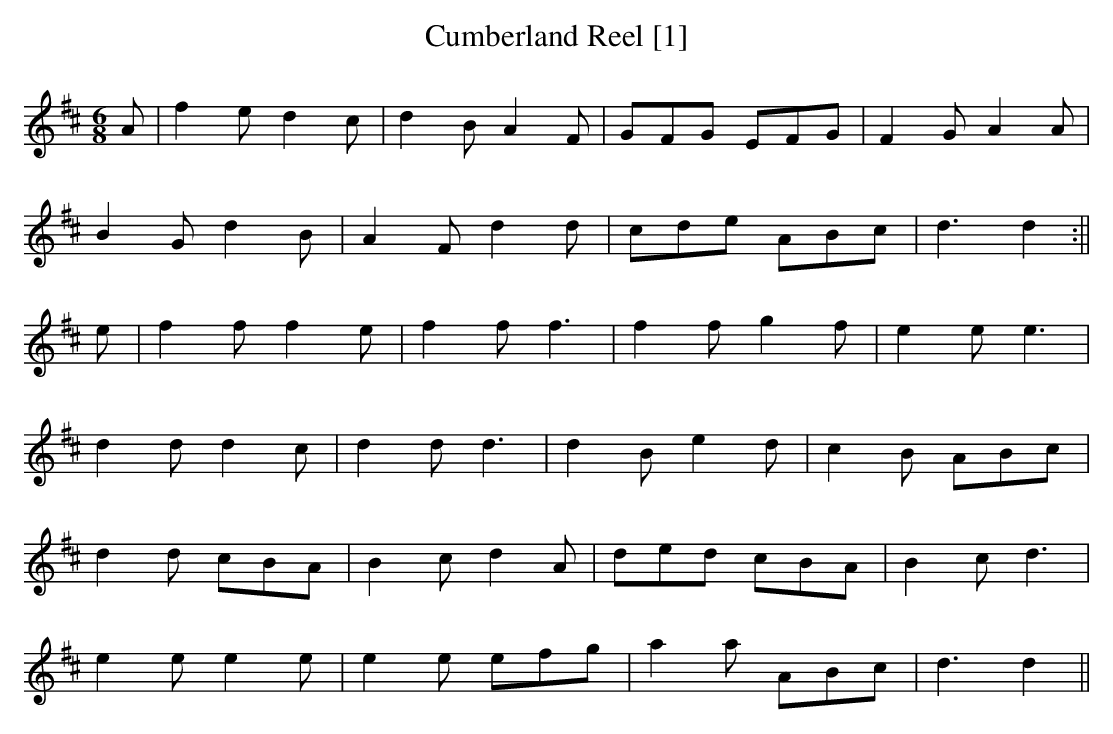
X:1
T:Cumberland Reel [1]
M:6/8
L:1/8
K:D
A|f2e d2c|d2B A2F|GFG EFG|F2G A2A|
B2G d2B|A2F d2d|cde ABc|d3 d2:||
e|f2f f2e|f2f f3|f2f g2f|e2e e3|
d2d d2c|d2d d3|d2B e2d|c2B ABc|
d2d cBA|B2c d2A|ded cBA|B2c d3|
e2e e2e|e2e efg|a2a ABc|d3 d2||
